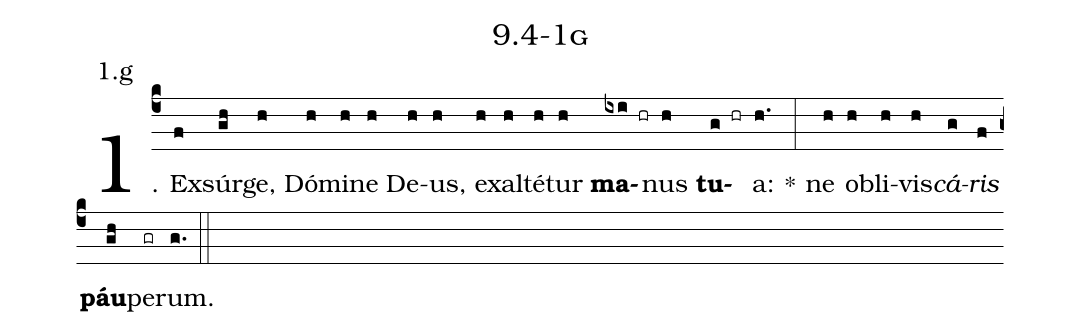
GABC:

name: 9.4-1g;
annotation: 1.g;
%%
(c4)1. Ex(f)súr(gh)ge,(h) Dó(h)mi(h)ne(h) De(h)us,(h) ex(h)al(h)té(h)tur(h) <b>ma</b>(ixi hr)nus(h) <b>tu</b>(g hr)a:(h.) *(:) ne(h) ob(h)li(h)vis(h)<i>cá</i>(g)<i>ris</i>(f) <b>páu</b>(gh)pe(gr)rum.(g.) (::)


%E(h) u(h) o(g) u(f) a(gh) e.(g.) (::)
